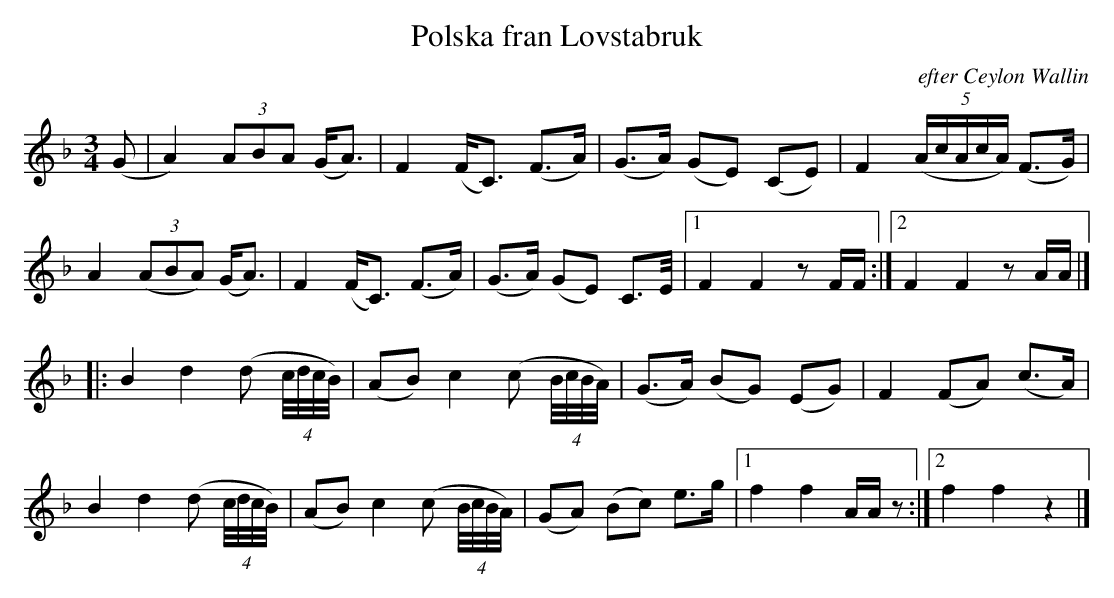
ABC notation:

X:1
T: Polska fran Lovstabruk
C: efter Ceylon Wallin
M: 3/4
L: 1/8
K: F
(G | A2) (3ABA (G<A) | F2 (F<C) (F>A) | (G>A) (GE) (CE) |\
F2 ((5A/c/A/c/A/) (F>G) |
A2 ((3ABA) (G<A) | F2 (F<C) (F>A) | (G>A) (GE) C>E/ |\
[1 F2 F2 z F/F/ :| [2 F2 F2 z A/A/ |]
|: B2 d2 (d (4c//d//c//B//) | (AB) c2 (c (4B//c//B//A//) | (G>A) (BG) (EG) |\
F2 (FA) (c>A) |
B2 d2 (d (4c//d//c//B//) | (AB) c2 (c (4B//c//B//A//) | (GA) (Bc) e>g |\
[1 f2 f2 A/A/ z :| [2 f2 f2 z2 |]
